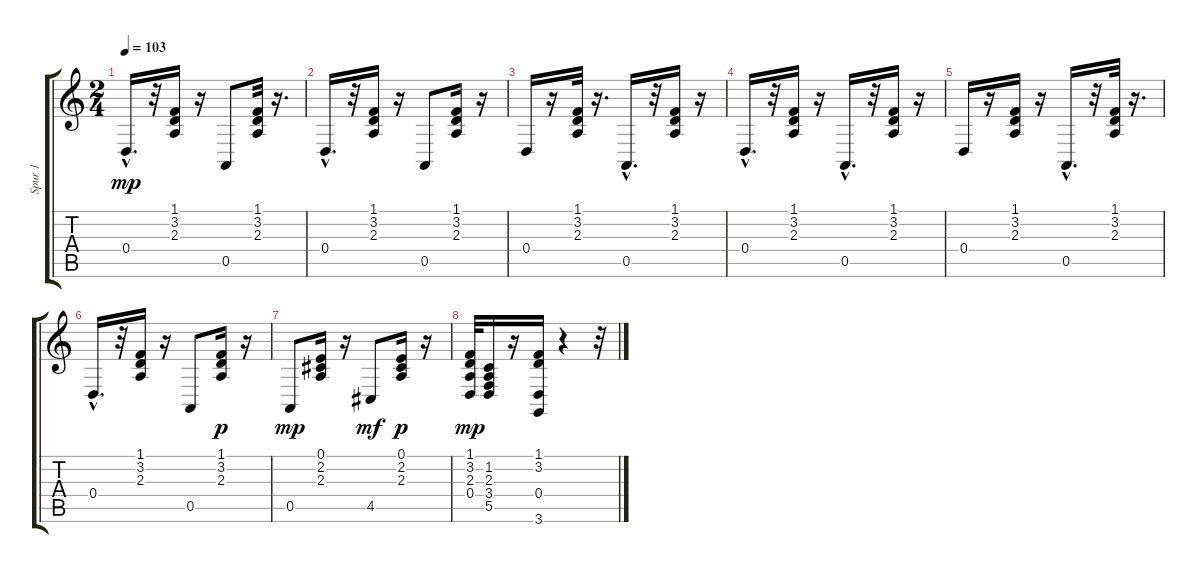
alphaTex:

\track ("Spur 1" "Spur 1") {instrument electricgrandpiano}
\staff {score tabs}
\tuning (E4 B3 G3 D3 A2 E2) {hide}
\ts (2 4)
\tempo 103
\clef g2
\ks c
0.4{hac}.16{d dy mp} r.32 (1.1 3.2 2.3).16 r.16 0.5.8 (1.1 3.2 2.3).32 r.16{d} |
0.4{hac}.16{d} r.32 (1.1 3.2 2.3).16 r.16 0.5.8 (1.1 3.2 2.3).16 r.16 |
0.4.16 r.16 (1.1 3.2 2.3).32 r.16{d} 0.5{hac}.16{d} r.32 (1.1 3.2 2.3).16 r.16 |
0.4{hac}.16{d} r.32 (1.1 3.2 2.3).16 r.16 0.5{hac}.16{d} r.32 (1.1 3.2 2.3).16 r.16 |
0.4.16 r.16 (1.1 3.2 2.3).16 r.16 0.5{hac}.16{d} r.32 (1.1 3.2 2.3).32 r.16{d} |
0.4{hac}.16{d} r.32 (1.1 3.2 2.3).16 r.16 0.5.8 (1.1 3.2 2.3).16{dy p} r.16 |
0.5.8{dy mp} (0.1 2.2 2.3).16 r.16 4.5.8{dy mf} (0.1 2.2 2.3).16{dy p} r.16 |
(1.1 3.2 2.3 0.4).32{dy mp} (1.2 2.3 3.4 5.5).16 r.16 (1.1 3.2 0.4 3.6).16 r.4 r.32
